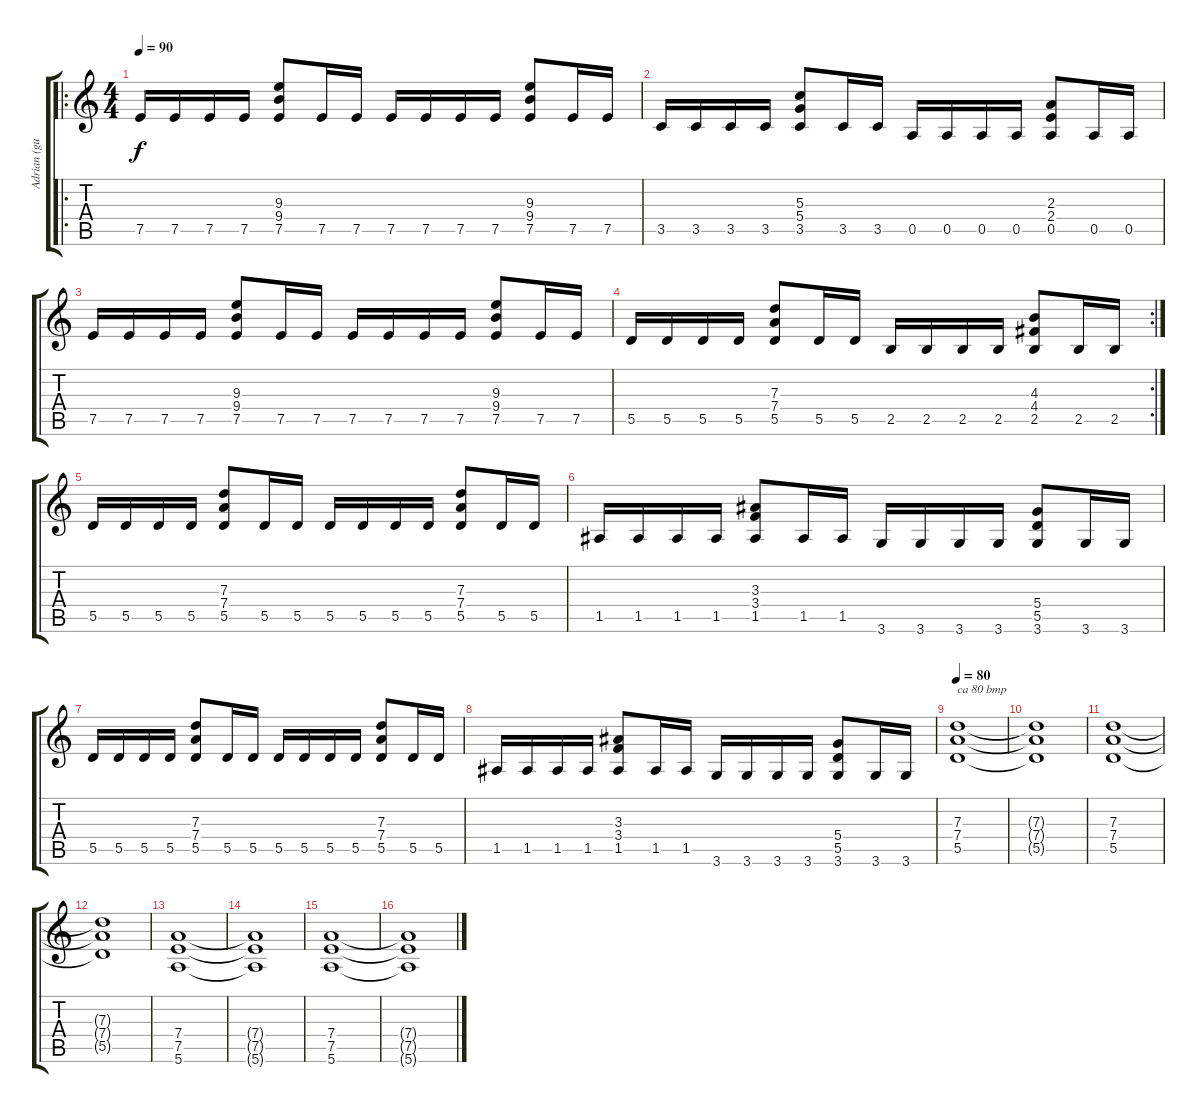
\track ("Adrian (guitar)" "Adrian (gu") {instrument distortionguitar}
\staff {score tabs}
\tuning (E4 B3 G3 D3 A2 E2) {hide}
\ro
\ts (4 4)
\tempo 90
\clef g2
\ks c
7.5.16{dy f} 7.5.16 7.5.16 7.5.16 (9.3 9.4 7.5).8 7.5.16 7.5.16 7.5.16 7.5.16 7.5.16 7.5.16 (9.3 9.4 7.5).8 7.5.16 7.5.16 |
3.5.16 3.5.16 3.5.16 3.5.16 (5.3 5.4 3.5).8 3.5.16 3.5.16 0.5.16 0.5.16 0.5.16 0.5.16 (2.3 2.4 0.5).8 0.5.16 0.5.16 |
7.5.16 7.5.16 7.5.16 7.5.16 (9.3 9.4 7.5).8 7.5.16 7.5.16 7.5.16 7.5.16 7.5.16 7.5.16 (9.3 9.4 7.5).8 7.5.16 7.5.16 |
\rc 2
5.5.16 5.5.16 5.5.16 5.5.16 (7.3 7.4 5.5).8 5.5.16 5.5.16 2.5.16 2.5.16 2.5.16 2.5.16 (4.3 4.4 2.5).8 2.5.16 2.5.16 |
5.5.16 5.5.16 5.5.16 5.5.16 (7.3 7.4 5.5).8 5.5.16 5.5.16 5.5.16 5.5.16 5.5.16 5.5.16 (7.3 7.4 5.5).8 5.5.16 5.5.16 |
1.5.16 1.5.16 1.5.16 1.5.16 (3.3 3.4 1.5).8 1.5.16 1.5.16 3.6.16 3.6.16 3.6.16 3.6.16 (5.4 5.5 3.6).8 3.6.16 3.6.16 |
5.5.16 5.5.16 5.5.16 5.5.16 (7.3 7.4 5.5).8 5.5.16 5.5.16 5.5.16 5.5.16 5.5.16 5.5.16 (7.3 7.4 5.5).8 5.5.16 5.5.16 |
1.5.16 1.5.16 1.5.16 1.5.16 (3.3 3.4 1.5).8 1.5.16 1.5.16 3.6.16 3.6.16 3.6.16 3.6.16 (5.4 5.5 3.6).8 3.6.16 3.6.16 |
\tempo 80
(7.3 7.4 5.5).1{txt "ca 80 bmp"} |
(7.3{t} 7.4{t} 5.5{t}).1 |
(7.3 7.4 5.5).1 |
(7.3{t} 7.4{t} 5.5{t}).1 |
(7.4 7.5 5.6).1 |
(7.4{t} 7.5{t} 5.6{t}).1 |
(7.4 7.5 5.6).1 |
(7.4{t} 7.5{t} 5.6{t}).1
